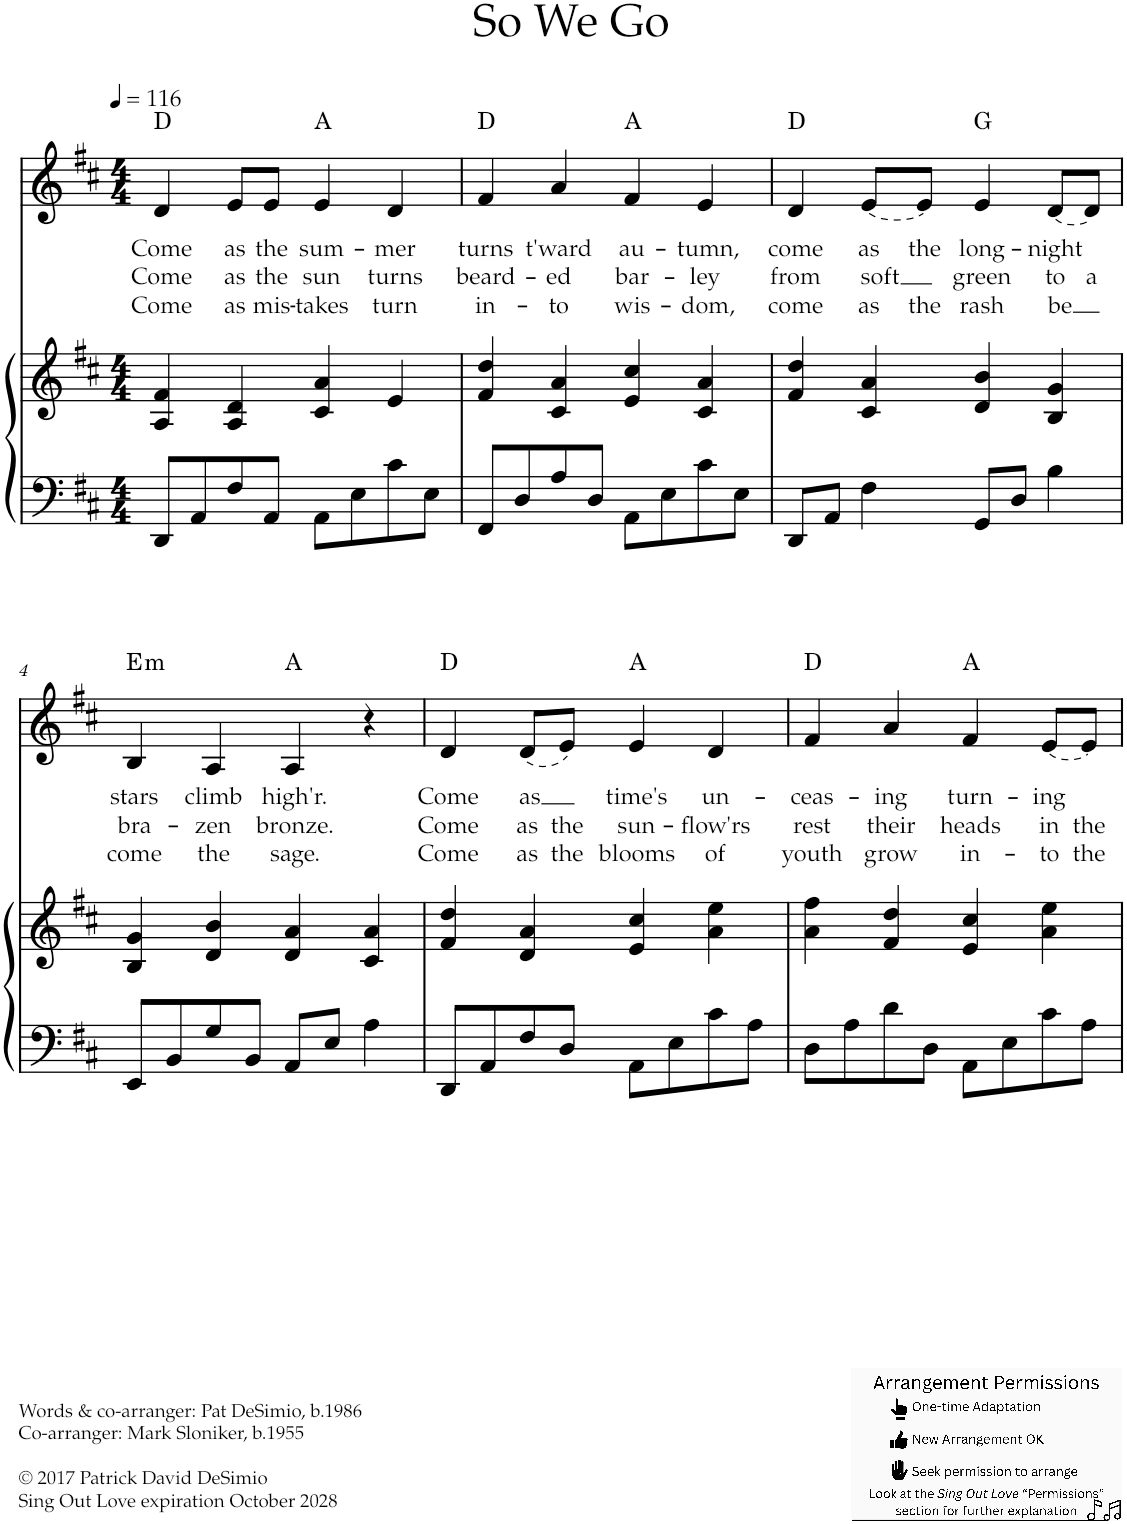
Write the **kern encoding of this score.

**kern	**kern	**kern	**text	**text	**text	**harte
*part2	*part2	*part1	*part1	*part1	*part1	*part1
*staff3	*staff2	*staff1	*staff1	*staff1	*staff1	*
*I"Piano	*	*I"Voice 1	*	*	*	*
*I'Pno	*	*	*	*	*	*
*clefF4	*clefG2	*clefG2	*	*	*	*
*k[f#c#]	*k[f#c#]	*k[f#c#]	*	*	*	*
*M4/4	*M4/4	*M4/4	*	*	*	*
*MM116	*MM116	*MM116	*	*	*	*
=1	=1	=1	=1	=1	=1	=1
!	!	!	!LO:LY:b	!LO:LY:b	!LO:LY:b	!
8DD/L	4A/ 4f#/	4d/	Come	Come	Come	D:maj
8AA/	.	.	.	.	.	.
!	!	!	!LO:LY:b	!LO:LY:b	!LO:LY:b	!
8F#/	4A/ 4d/	8e/L	as	as	as	.
!	!	!	!LO:LY:b	!LO:LY:b	!LO:LY:b	!
8AA/J	.	8e/J	the	the	mis-	.
!	!	!	!LO:LY:b	!LO:LY:b	!LO:LY:b	!
8AA\L	4c#/ 4a/	4e/	sum-	sun	-takes	A:maj
8E\	.	.	.	.	.	.
!	!	!	!LO:LY:b	!LO:LY:b	!LO:LY:b	!
8c#\	4e/	4d/	-mer	turns	turn	.
8E\J	.	.	.	.	.	.
=2	=2	=2	=2	=2	=2	=2
!	!	!	!LO:LY:b	!LO:LY:b	!LO:LY:b	!
8FF#/L	4f#/ 4dd/	4f#/	turns	beard-	in-	D:maj
8D/	.	.	.	.	.	.
!	!	!	!LO:LY:b	!LO:LY:b	!LO:LY:b	!
8A/	4c#/ 4a/	4a/	t'ward	-ed	-to	.
8D/J	.	.	.	.	.	.
!	!	!	!LO:LY:b	!LO:LY:b	!LO:LY:b	!
8AA\L	4e/ 4cc#/	4f#/	au-	bar-	wis-	A:maj
8E\	.	.	.	.	.	.
!	!	!	!LO:LY:b	!LO:LY:b	!LO:LY:b	!
8c#\	4c#/ 4a/	4e/	-tumn,	-ley	-dom,	.
8E\J	.	.	.	.	.	.
=3	=3	=3	=3	=3	=3	=3
!	!	!	!LO:LY:b	!LO:LY:b	!LO:LY:b	!
8DD/L	4f#/ 4dd/	4d/	come	from	come	D:maj
8AA/J	.	.	.	.	.	.
!	!	!LO:T:dash	!LO:LY:b	!LO:LY:b	!LO:LY:b	!
4F#\	4c#/ 4a/	[8e/L	as	soft	as	.
!	!	!	!LO:LY:b	!	!LO:LY:b	!
.	.	8e/J]	the	.	the	.
!	!	!	!LO:LY:b	!LO:LY:b	!LO:LY:b	!
8GG/L	4d/ 4b/	4e/	long-	green	rash	G:maj
8D/J	.	.	.	.	.	.
!	!	!LO:T:dash	!LO:LY:b	!LO:LY:b	!LO:LY:b	!
4B\	4B/ 4g/	[8d/L	-night	to	-be	.
!	!	!	!	!LO:LY:b	!	!
.	.	8d/J]	.	a	.	.
!!LO:LB:g=z
=4	=4	=4	=4	=4	=4	=4
!	!	!	!LO:LY:b	!LO:LY:b	!LO:LY:b	!LO:H:kt=m
8EE/L	4B/ 4g/	4B/	stars	bra-	come	E:min
8BB/	.	.	.	.	.	.
!	!	!	!LO:LY:b	!LO:LY:b	!LO:LY:b	!
8G/	4d/ 4b/	4A/	climb	-zen	the	.
8BB/J	.	.	.	.	.	.
!	!	!	!LO:LY:b	!LO:LY:b	!LO:LY:b	!
8AA/L	4d/ 4a/	4A/	high'r.	bronze.	sage.	A:maj
8E/J	.	.	.	.	.	.
4A\	4c#/ 4a/	4r	.	.	.	.
=5	=5	=5	=5	=5	=5	=5
!	!	!	!LO:LY:b	!LO:LY:b	!LO:LY:b	!
8DD/L	4f#/ 4dd/	4d/	Come	Come	Come	D:maj
8AA/	.	.	.	.	.	.
!	!	!	!LO:LY:b	!LO:LY:b	!LO:LY:b	!
8F#/	4d/ 4a/	(8d/L	as	as	as	.
!	!	!	!	!LO:LY:b	!LO:LY:b	!
8D/J	.	8e/J)	.	the	the	.
!	!	!	!LO:LY:b	!LO:LY:b	!LO:LY:b	!
8AA\L	4e/ 4cc#/	4e/	time's	sun-	blooms	A:maj
8E\	.	.	.	.	.	.
!	!	!	!LO:LY:b	!LO:LY:b	!LO:LY:b	!
8c#\	4a\ 4ee\	4d/	un-	-flow'rs	of	.
8A\J	.	.	.	.	.	.
=6	=6	=6	=6	=6	=6	=6
!	!	!	!LO:LY:b	!LO:LY:b	!LO:LY:b	!
8D\L	4a\ 4ff#\	4f#/	-ceas-	rest	youth	D:maj
8A\	.	.	.	.	.	.
!	!	!	!LO:LY:b	!LO:LY:b	!LO:LY:b	!
8d\	4f#/ 4dd/	4a/	-ing	their	grow	.
8D\J	.	.	.	.	.	.
!	!	!	!LO:LY:b	!LO:LY:b	!LO:LY:b	!
8AA\L	4e/ 4cc#/	4f#/	turn-	heads	in-	A:maj
8E\	.	.	.	.	.	.
!	!	!LO:T:dash	!LO:LY:b	!LO:LY:b	!LO:LY:b	!
8c#\	4a\ 4ee\	[8e/L	-ing	in	-to	.
!	!	!	!	!LO:LY:b	!LO:LY:b	!
8A\J	.	8e/J]	.	the	the	.
=	=	=	=	=	=	=
*-	*-	*-	*-	*-	*-	*-
